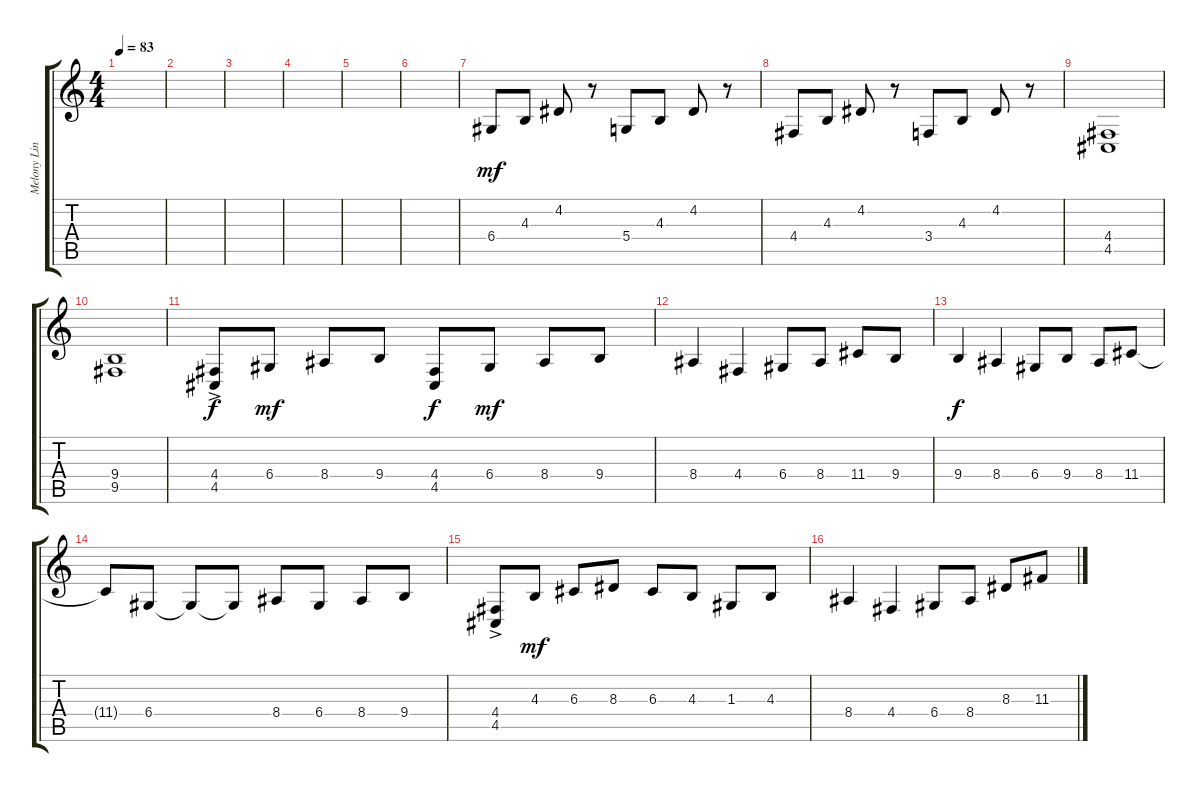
\track ("Melony Line" "Melony Lin") {instrument electricgrandpiano}
\staff {score tabs}
\tuning (E4 B3 G3 D3 A2 E2) {hide}
\ts (4 4)
\tempo 83
\clef g2
\ks c
|
|
|
|
|
|
6.4.8{dy mf} 4.3.8 4.2.8 r.8 5.4.8 4.3.8 4.2.8 r.8 |
4.4.8 4.3.8 4.2.8 r.8 3.4.8 4.3.8 4.2.8 r.8 |
(4.4 4.5).1 |
(9.4 9.5).1 |
(4.4 4.5{ac}).8{dy f} 6.4.8{dy mf} 8.4.8 9.4.8 (4.4 4.5).8{dy f} 6.4.8{dy mf} 8.4.8 9.4.8 |
8.4.4 4.4.4 6.4.8 8.4.8 11.4.8 9.4.8 |
9.4.4{dy f} 8.4.4 6.4.8 9.4.8 8.4.8 11.4.8 |
11.4{t}.8 6.4.8 6.4{t}.8 6.4{t}.8 8.4.8 6.4.8 8.4.8 9.4.8 |
(4.4 4.5{ac}).8 4.3.8{dy mf} 6.3.8 8.3.8 6.3.8 4.3.8 1.3.8 4.3.8 |
8.4.4 4.4.4 6.4.8 8.4.8 8.3.8 11.3.8
